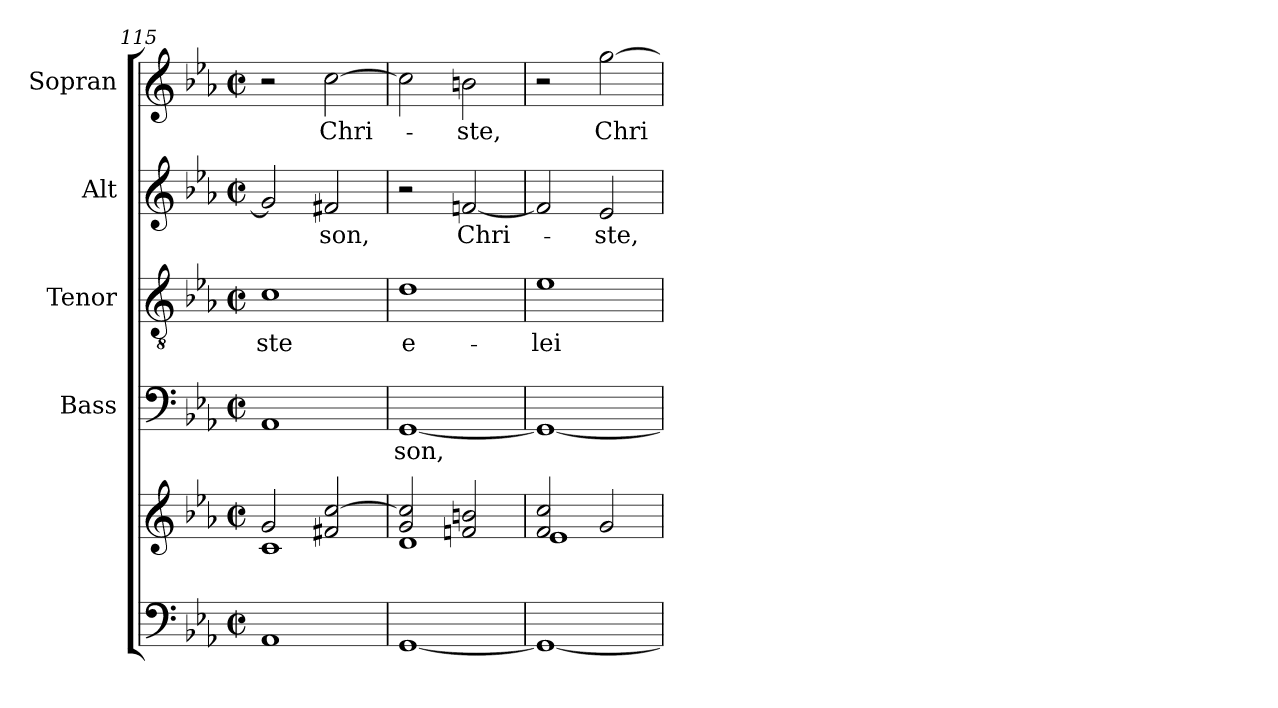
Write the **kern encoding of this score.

**kern	**kern	**kern	**text	**kern	**text	**kern	**text	**kern	**text
*part5	*part5	*part4	*part4	*part3	*part3	*part2	*part2	*part1	*part1
*staff6	*staff5	*staff4	*staff4	*staff3	*staff3	*staff2	*staff2	*staff1	*staff1
*	*	*I"Bass	*	*I"Tenor	*	*I"Alt	*	*I"Sopran	*
*	*	*I'B.	*	*I'T.	*	*I'A.	*	*I'S.	*
*clefF4	*clefG2	*clefF4	*	*clefGv2	*	*clefG2	*	*clefG2	*
*k[b-e-a-]	*k[b-e-a-]	*k[b-e-a-]	*	*k[b-e-a-]	*	*k[b-e-a-]	*	*k[b-e-a-]	*
*E-:	*E-:	*E-:	*	*E-:	*	*E-:	*	*E-:	*
*M2/2	*M2/2	*M2/2	*	*M2/2	*	*M2/2	*	*M2/2	*
*met(c|)	*met(c|)	*met(c|)	*	*met(c|)	*	*met(c|)	*	*met(c|)	*
=115	=115	=115	=115	=115	=115	=115	=115	=115	=115
*	*^	*	*	*	*	*	*	*	*
!	!	!	!	!	!	!LO:LY:b	!	!	!	!
1AA-	2g/	1c	1AA-	.	1c	-ste	2g/]	.	2r	.
!	!	!	!	!	!	!	!	!LO:LY:b	!	!LO:LY:b
.	2f#X/ [>2cc/	.	.	.	.	.	2f#X/	-son,	[2cc\	Chri-
=116	=116	=116	=116	=116	=116	=116	=116	=116	=116	=116
!	!	!	!	!LO:LY:b	!	!LO:LY:b	!	!	!	!
[1GG	2g/ 2cc/]	1d	[1GG	-son,	1d	e-	2r	.	2cc\]	.
!	!	!	!	!	!	!	!	!LO:LY:b	!	!LO:LY:b
.	2fn/ 2bn/	.	.	.	.	.	[2fn/	Chri-	2bn\	-ste,
!!LO:LB:g=z
=117	=117	=117	=117	=117	=117	=117	=117	=117	=117	=117
!	!	!	!	!	!	!LO:LY:b	!	!	!	!
1GG_	2f/ 2cc/	1e-	1GG_	.	1e-	-lei-	2f/]	.	2r	.
!	!	!	!	!	!	!	!	!LO:LY:b	!	!LO:LY:b
.	2g/	.	.	.	.	.	2e-/	-ste,	[2gg\	Chri-
*	*v	*v	*	*	*	*	*	*	*	*
=	=	=	=	=	=	=	=	=	=
*-	*-	*-	*-	*-	*-	*-	*-	*-	*-
